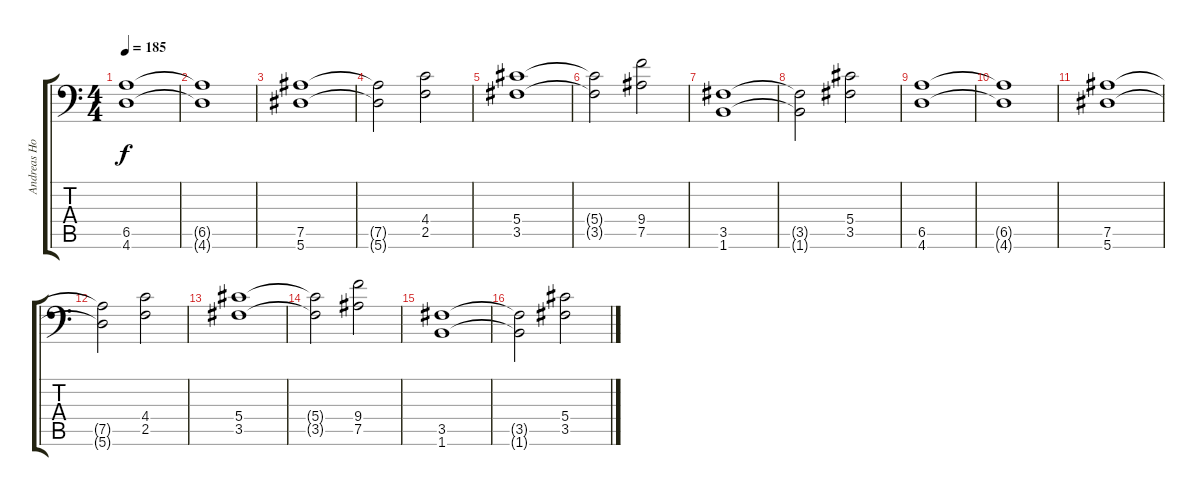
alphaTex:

\track ("Andreas Holma" "Andreas Ho") {instrument overdrivenguitar}
\staff {score tabs}
\tuning (Bb3 F3 Db3 Ab2 Eb2 Bb1) {hide}
\ts (4 4)
\tempo 185
\clef f4
\ks c
(6.5 4.6).1{dy f} |
(6.5{t} 4.6{t}).1 |
(7.5 5.6).1 |
(7.5{t} 5.6{t}).2 (4.4 2.5).2 |
(5.4 3.5).1 |
(5.4{t} 3.5{t}).2 (9.4 7.5).2 |
(3.5 1.6).1 |
(3.5{t} 1.6{t}).2 (5.4 3.5).2 |
(6.5 4.6).1 |
(6.5{t} 4.6{t}).1 |
(7.5 5.6).1 |
(7.5{t} 5.6{t}).2 (4.4 2.5).2 |
(5.4 3.5).1 |
(5.4{t} 3.5{t}).2 (9.4 7.5).2 |
(3.5 1.6).1 |
(3.5{t} 1.6{t}).2 (5.4 3.5).2
